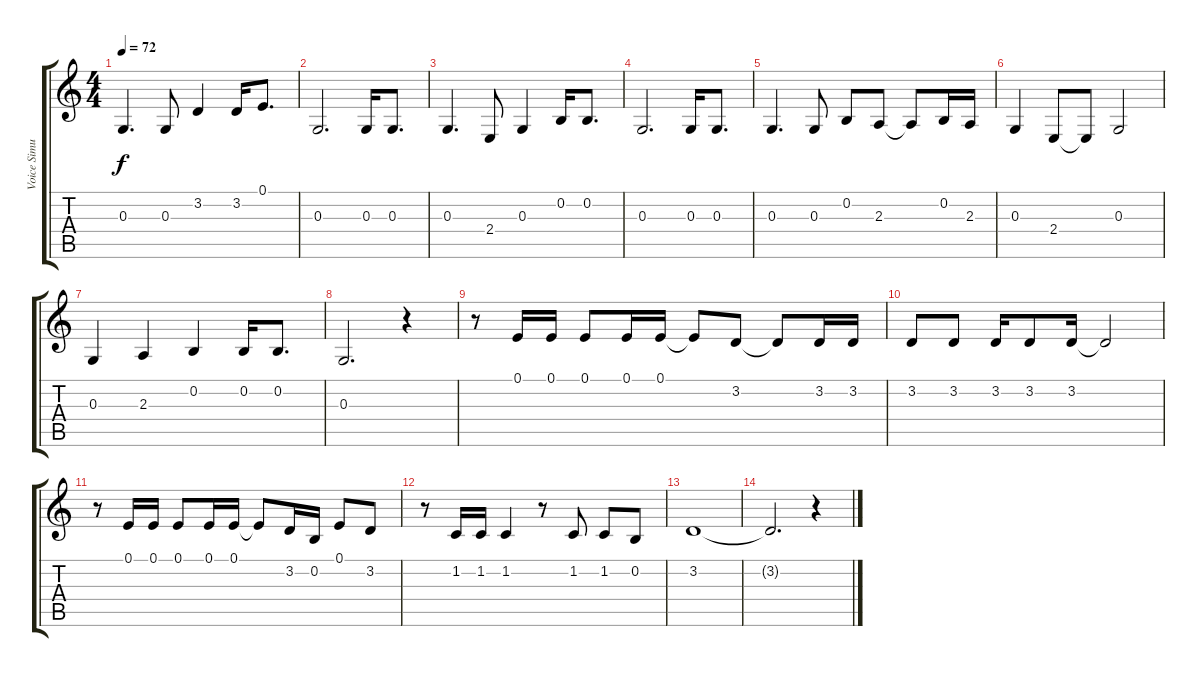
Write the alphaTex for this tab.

\track ("Voice Simulation" "Voice Simu") {instrument lead6voice}
\staff {score tabs}
\tuning (E4 B3 G3 D3 A2 E2) {hide}
\ts (4 4)
\tempo 72
\clef g2
\ks c
0.3.4{d dy f} 0.3.8 3.2.4 3.2.16 0.1.8{d} |
0.3.2{d} 0.3.16 0.3.8{d} |
0.3.4{d} 2.4.8 0.3.4 0.2.16 0.2.8{d} |
0.3.2{d} 0.3.16 0.3.8{d} |
0.3.4{d} 0.3.8 0.2.8 2.3.8 2.3{t}.8 0.2.16 2.3.16 |
0.3.4 2.4.8 2.4{t}.8 0.3.2 |
0.3.4 2.3.4 0.2.4 0.2.16 0.2.8{d} |
0.3.2{d} r.4 |
r.8 0.1.16 0.1.16 0.1.8 0.1.16 0.1.16 0.1{t}.8 3.2.8 3.2{t}.8 3.2.16 3.2.16 |
3.2.8 3.2.8 3.2.16 3.2.8 3.2.16 3.2{t}.2 |
r.8 0.1.16 0.1.16 0.1.8 0.1.16 0.1.16 0.1{t}.8 3.2.16 0.2.16 0.1.8 3.2.8 |
r.8 1.2.16 1.2.16 1.2.4 r.8 1.2.8 1.2.8 0.2.8 |
3.2.1 |
3.2{t}.2{d} r.4
